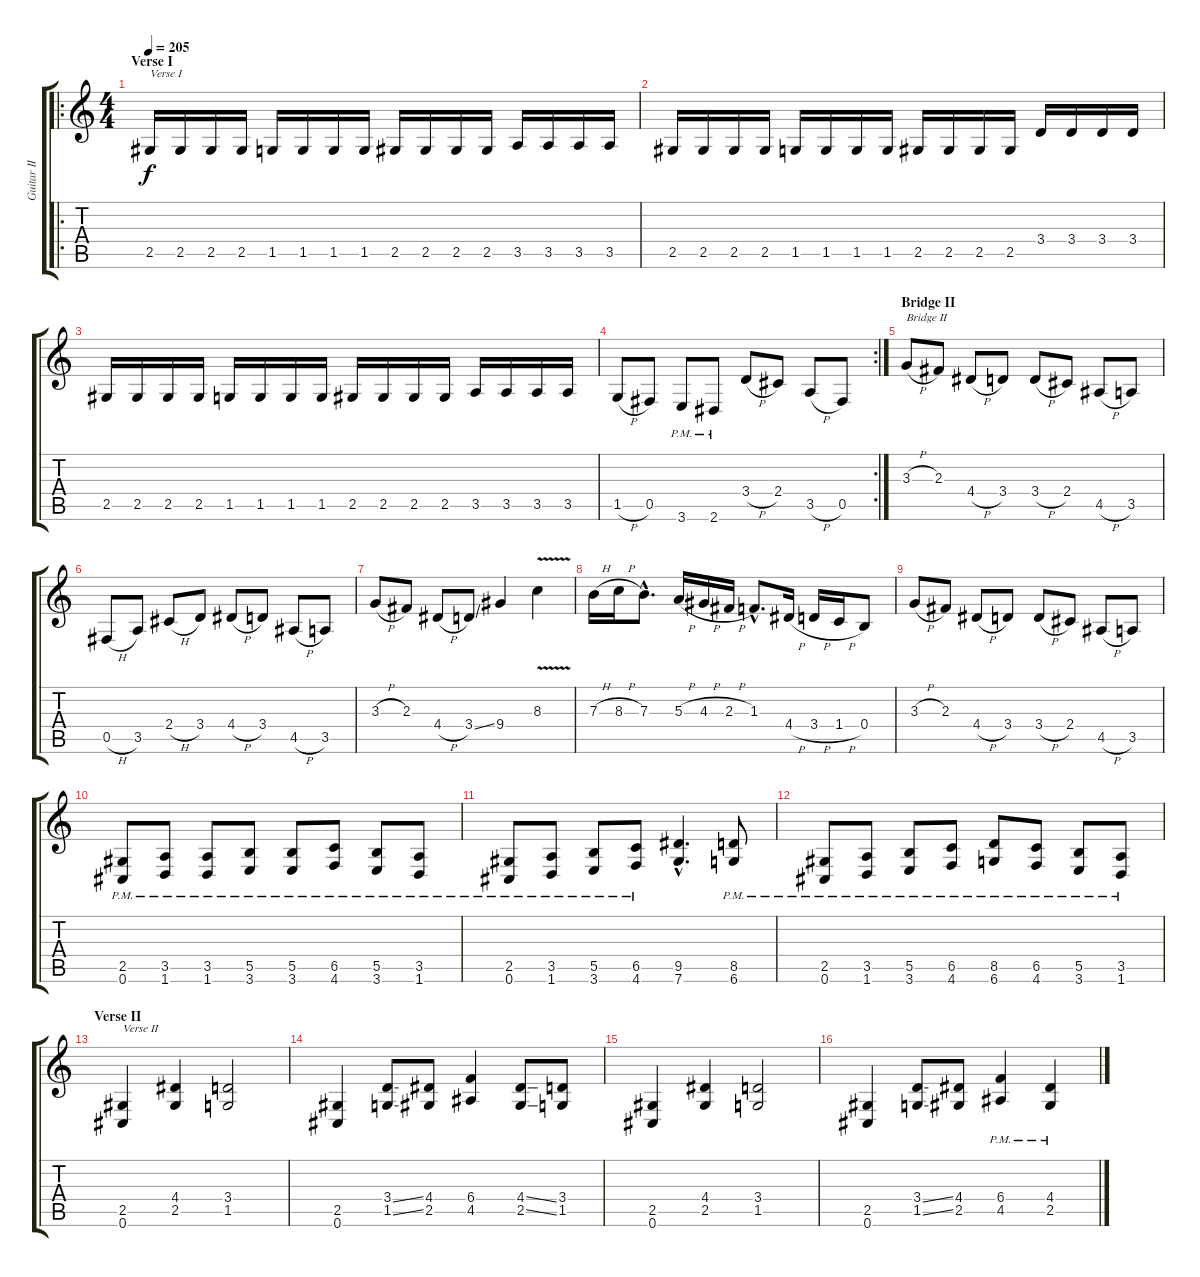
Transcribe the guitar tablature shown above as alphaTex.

\track ("Guitar II [Andreas Allenmark]" "Guitar II ") {instrument distortionguitar}
\staff {score tabs}
\tuning (Db4 Ab3 E3 B2 Gb2 Db2) {hide}
\ro
\ts (4 4)
\section ("" "Verse I")
\tempo 205
\clef g2
\ks c
2.5.16{txt "Verse I" dy f} 2.5.16 2.5.16 2.5.16 1.5.16 1.5.16 1.5.16 1.5.16 2.5.16 2.5.16 2.5.16 2.5.16 3.5.16 3.5.16 3.5.16 3.5.16 |
2.5.16 2.5.16 2.5.16 2.5.16 1.5.16 1.5.16 1.5.16 1.5.16 2.5.16 2.5.16 2.5.16 2.5.16 3.4.16 3.4.16 3.4.16 3.4.16 |
2.5.16 2.5.16 2.5.16 2.5.16 1.5.16 1.5.16 1.5.16 1.5.16 2.5.16 2.5.16 2.5.16 2.5.16 3.5.16 3.5.16 3.5.16 3.5.16 |
\rc 2
1.5{h}.8 0.5.8 3.6{pm}.8 2.6{pm}.8 3.4{h}.8 2.4.8 3.5{h}.8 0.5.8 |
\section ("" "Bridge II")
3.3{h}.8{txt "Bridge II"} 2.3.8 4.4{h}.8 3.4.8 3.4{h}.8 2.4.8 4.5{h}.8 3.5.8 |
0.5{h}.8 3.5.8 2.4{h}.8 3.4.8 4.4{h}.8 3.4.8 4.5{h}.8 3.5.8 |
3.3{h}.8 2.3.8 4.4{h}.8 3.4{ss}.8 9.4.4 8.3{v}.4 |
7.3{h}.16 8.3{h}.16 7.3{hac}.8{d} 5.3{h}.16 4.3{h}.16 2.3{h}.16 1.3{hac}.8{d} 4.4{h}.16 3.4{h}.16 1.4{h}.16 0.4.8 |
3.3{h}.8 2.3.8 4.4{h}.8 3.4.8 3.4{h}.8 2.4.8 4.5{h}.8 3.5.8 |
(2.5{pm} 0.6{pm}).8 (3.5{pm} 1.6{pm}).8 (3.5{pm} 1.6{pm}).8 (5.5{pm} 3.6{pm}).8 (5.5{pm} 3.6{pm}).8 (6.5{pm} 4.6{pm}).8 (5.5{pm} 3.6{pm}).8 (3.5{pm} 1.6{pm}).8 |
(2.5{pm} 0.6{pm}).8 (3.5{pm} 1.6{pm}).8 (5.5{pm} 3.6{pm}).8 (6.5{pm} 4.6{pm}).8 (9.5{hac} 7.6{hac}).4{d} (8.5{pm} 6.6{pm}).8 |
(2.5{pm} 0.6{pm}).8 (3.5{pm} 1.6{pm}).8 (5.5{pm} 3.6{pm}).8 (6.5{pm} 4.6{pm}).8 (8.5{pm} 6.6{pm}).8 (6.5{pm} 4.6{pm}).8 (5.5{pm} 3.6{pm}).8 (3.5{pm} 1.6{pm}).8 |
\section ("" "Verse II")
(2.5 0.6).4{txt "Verse II"} (4.4 2.5).4 (3.4 1.5).2 |
(2.5 0.6).4 (3.4{ss} 1.5{ss}).8 (4.4 2.5).8 (6.4 4.5).4 (4.4{ss} 2.5{ss}).8 (3.4 1.5).8 |
(2.5 0.6).4 (4.4 2.5).4 (3.4 1.5).2 |
(2.5 0.6).4 (3.4{ss} 1.5{ss}).8 (4.4 2.5).8 (6.4{pm} 4.5{pm}).4 (4.4{pm} 2.5{pm}).4
